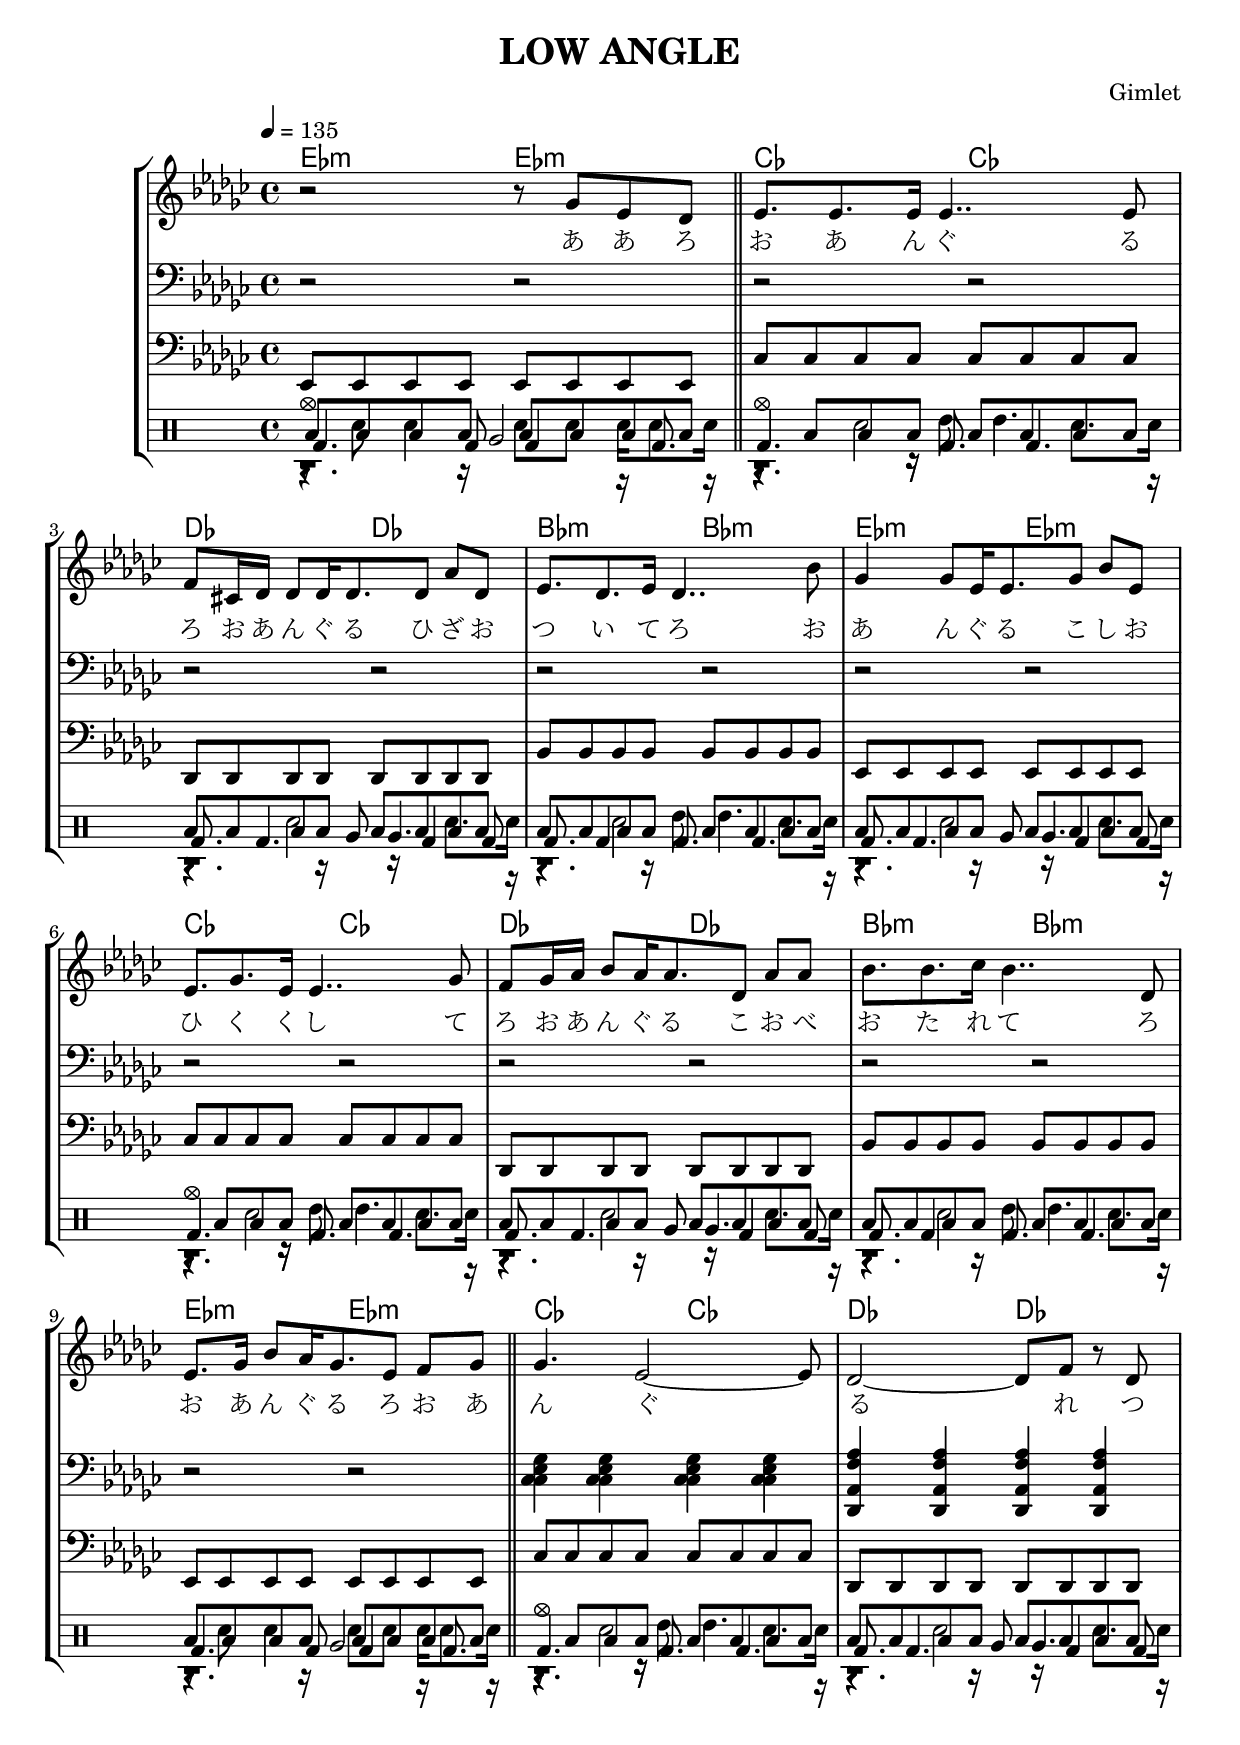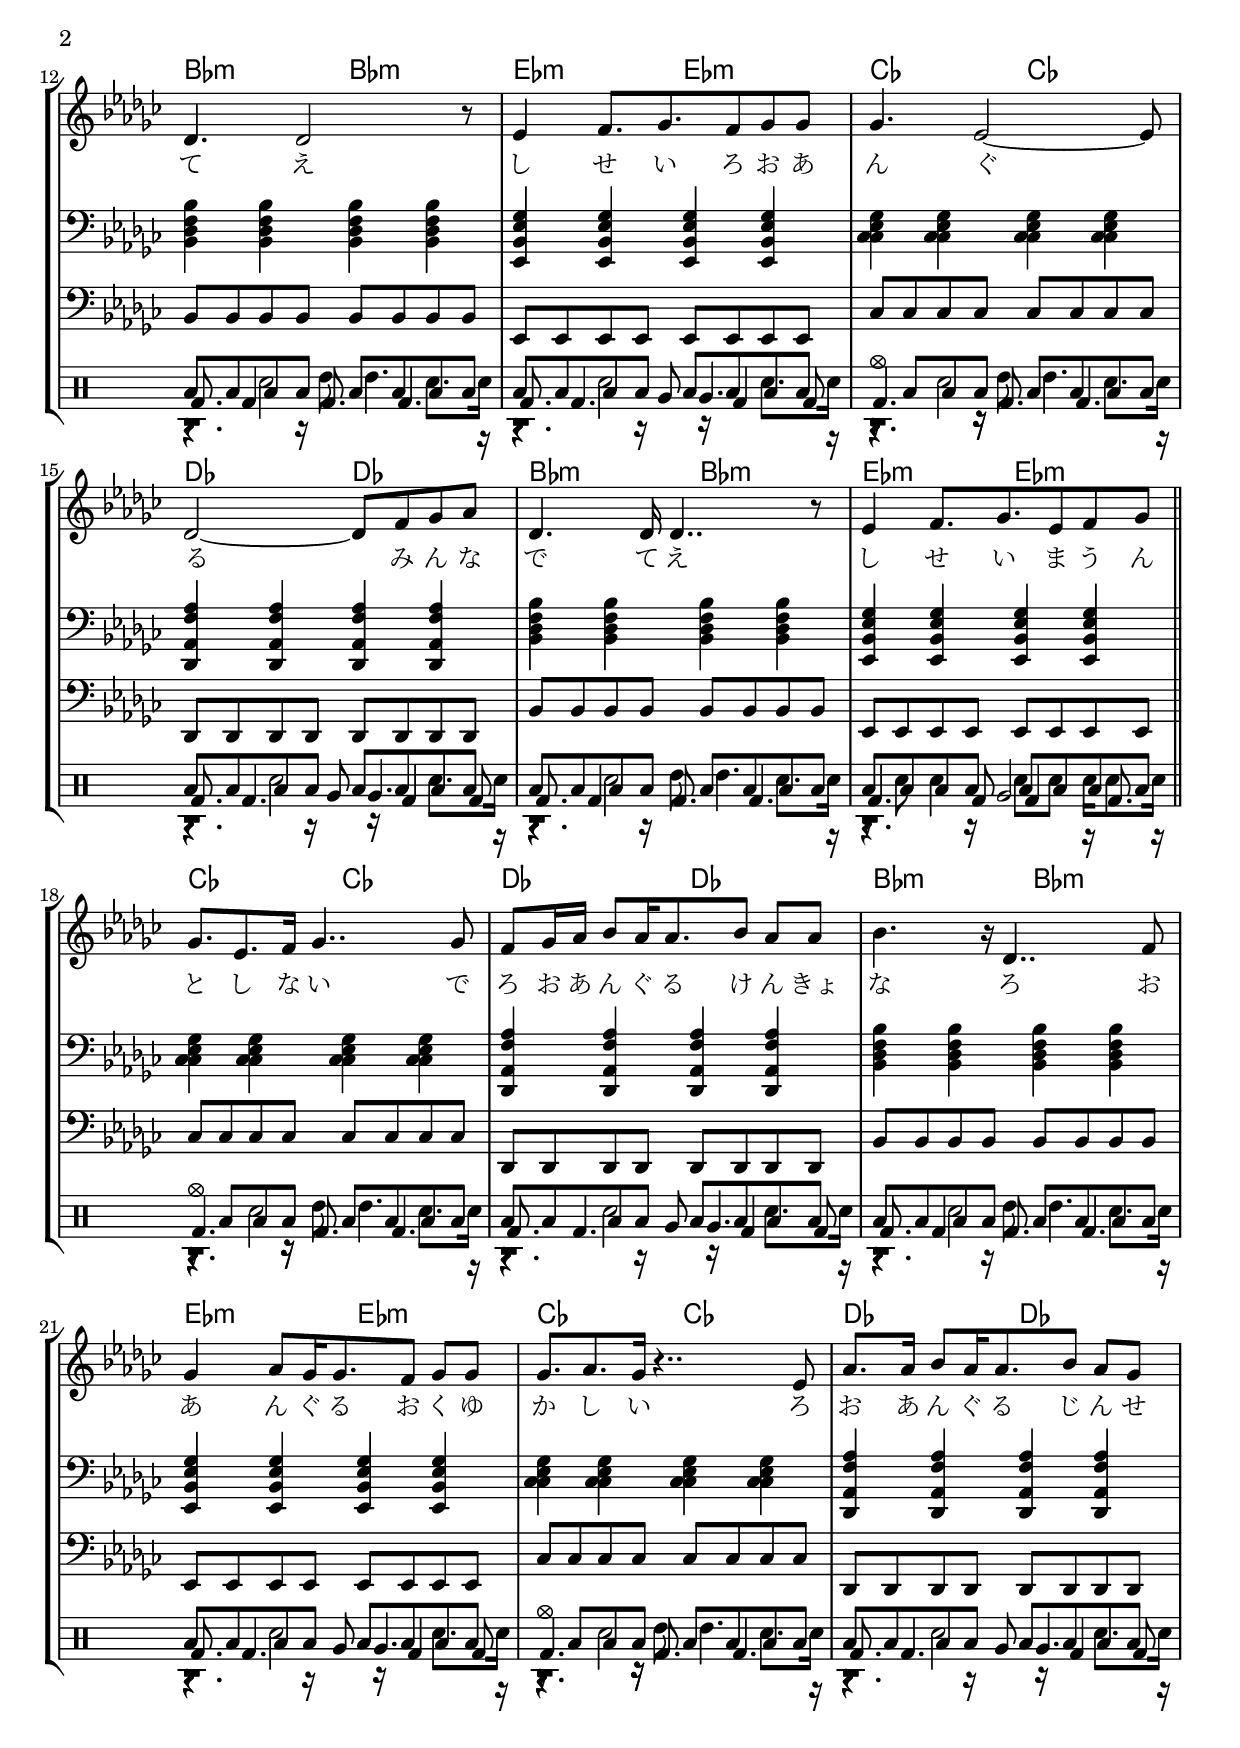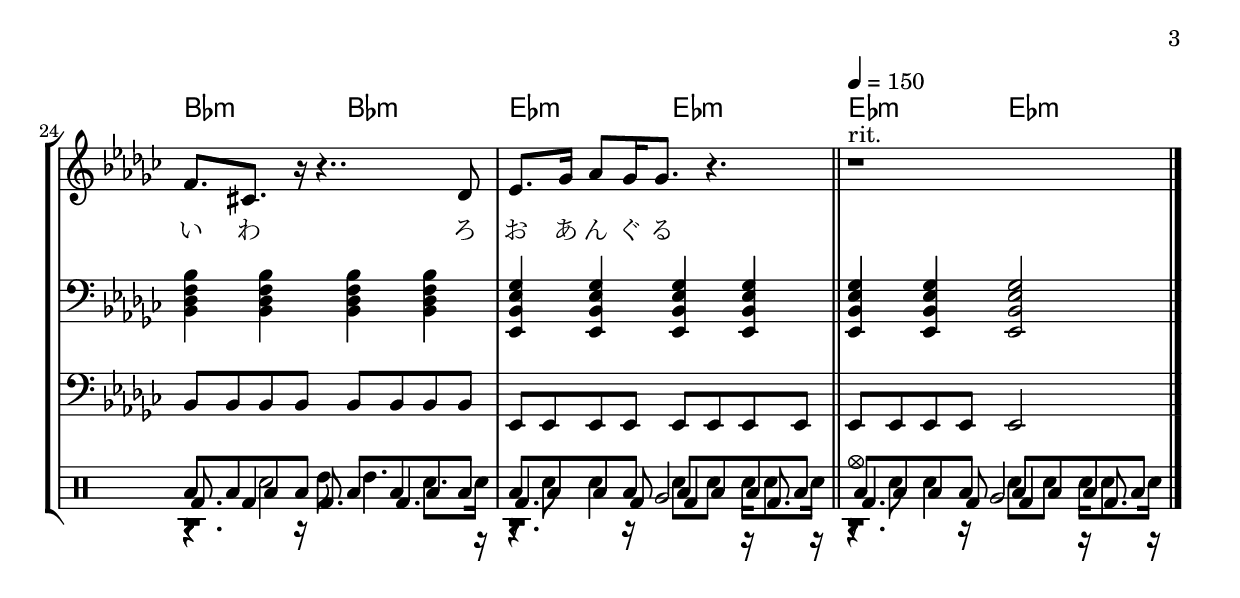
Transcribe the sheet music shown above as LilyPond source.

\version "2.12.1"

\header {
	title = \markup {"LOW ANGLE"}
	composer = \markup \center-column {Gimlet}
}

harmony = \chordmode {
	es2:m es:m 

	ces ces des des bes:m bes:m es:m es:m ces ces des des bes:m bes:m es:m es:m 

	ces ces des des bes:m bes:m es:m es:m ces ces des des bes:m bes:m es:m es:m 

	ces ces des des bes:m bes:m es:m es:m ces ces des des bes:m bes:m es:m es:m 

	es:m es:m 
}

melody = {
	\key ges \major
	\tempo 4 = 135
	r2 r8 
	\set Staff.midiInstrument = #"fss0.35"
	\set Staff.midiMinimumVolume = #0.7
	\set Staff.midiMaximumVolume = #0.9
	ges'8  es'8  des'8 
	es'8.  es'8.  es'16  es'4..  es'8 
	f'8  cis'16  des'16  des'8  des'16  des'8.  des'8  as'8  des'8 
	es'8.  des'8.  es'16  des'4..  bes'8 
	ges'4  ges'8  es'16  es'8.  ges'8  bes'8  es'8 
	es'8.  ges'8.  es'16  es'4..  ges'8 
	f'8  ges'16  as'16  bes'8  as'16  as'8.  des'8  as'8  as'8 
	bes'8.  bes'8.  ces''16  bes'4..  des'8 
	es'8.  ges'16  bes'8  as'16  ges'8.  	\set Staff.midiInstrument = #"mmi0.42"
	\set Staff.midiMinimumVolume = #0.7
	\set Staff.midiMaximumVolume = #0.9
	es'8  f'8  ges'8 
	ges'4.  es'2~es'8 
	des'2~des'8  f'8  r8  des'8 
	des'4.  des'2  r8 
	es'4  f'8.  ges'8.  f'8  ges'8  ges'8 
	ges'4.  es'2~es'8 
	des'2~des'8  f'8  ges'8  as'8 
	des'4.  des'16  des'4..  r8 
	es'4  f'8.  ges'8.  	\set Staff.midiInstrument = #"mmi0.42"
	\set Staff.midiMinimumVolume = #0.7
	\set Staff.midiMaximumVolume = #0.9
	es'8  f'8  ges'8 
	ges'8.  es'8.  f'16  ges'4..  ges'8 
	f'8  ges'16  as'16  bes'8  as'16  as'8.  bes'8  as'8  as'8 
	bes'4.  r16  des'4..  f'8 
	ges'4  as'8  ges'16  ges'8.  f'8  ges'8  ges'8 
	ges'8.  as'8.  ges'16  r4..  es'8 
	as'8.  as'16  bes'8  as'16  as'8.  bes'8  as'8  ges'8 
	f'8.  cis'8.  r16  r4..  des'8 
	es'8.  ges'16  as'8  ges'16  ges'8.  	r4. 	\tempo 4 = 150
	r1^"rit." \bar "|."
}

words = \lyricmode {
	
	あ  あ  ろ  お  あ  ん  ぐ  る  ろ  お  あ  ん  ぐ  る  ひ  ざ  お  つ  い  て  ろ  お  あ  ん  ぐ  る  こ  し  お  ひ  く  く  し  て  ろ  お  あ  ん  ぐ  る  こ  お  べ  お  た  れ  て  ろ  お  あ  ん  ぐ  る  
	ろ  お  あ  ん  ぐ  る  れ  つ  て  え  し  せ  い  ろ  お  あ  ん  ぐ  る  み  ん  な  で  て  え  し  せ  い  
	ま  う  ん  と  し  な  い  で  ろ  お  あ  ん  ぐ  る  け  ん  きょ  な  ろ  お  あ  ん  ぐ  る  お  く  ゆ  か  し  い  ろ  お  あ  ん  ぐ  る  じ  ん  せ  い  わ  ろ  お  あ  ん  ぐ  る  
	
}

tempochange = {
	\tempo 4 = 135
	r1 \bar "||"
	\tempo 4 = 135
	r1 | r1 | r1 | r1 | r1 | r1 | r1 | r1 \bar "||"
	\tempo 4 = 135
	r1 | r1 | r1 | r1 | r1 | r1 | r1 | r1 \bar "||"
	\tempo 4 = 135
	r1 | r1 | r1 | r1 | r1 | r1 | r1 | r1 \bar "||"
	\tempo 4 = 150
	\tempo 4 = 112 r2 \tempo 4 = 100 r2 \bar "|."
}

mainacc = {
	\clef bass
	\set Staff.midiInstrument = #"Overdriven Guitar"
	\set Staff.midiMinimumVolume = #0.3
	\set Staff.midiMaximumVolume = #0.6
	\key ges \major
	\tempo 4 = 135
	r2
	r2
	\bar "||"

	\set Staff.midiInstrument = #"Overdriven Guitar"
	\set Staff.midiMinimumVolume = #0.3
	\set Staff.midiMaximumVolume = #0.6
	r2
	r2
	r2
	r2
	r2
	r2
	r2
	r2
	r2
	r2
	r2
	r2
	r2
	r2
	r2
	r2
	\bar "||"

	\set Staff.midiInstrument = #"Overdriven Guitar"
	\set Staff.midiMinimumVolume = #0.3
	\set Staff.midiMaximumVolume = #0.6
	<ces ces es ges>4 <ces ces es ges>4
	<ces ces es ges>4 <ces ces es ges>4
	<des, as, f as>4 <des, as, f as>4
	<des, as, f as>4 <des, as, f as>4
	<bes, des f bes>4 <bes, des f bes>4
	<bes, des f bes>4 <bes, des f bes>4
	<es, bes, es ges>4 <es, bes, es ges>4
	<es, bes, es ges>4 <es, bes, es ges>4
	<ces ces es ges>4 <ces ces es ges>4
	<ces ces es ges>4 <ces ces es ges>4
	<des, as, f as>4 <des, as, f as>4
	<des, as, f as>4 <des, as, f as>4
	<bes, des f bes>4 <bes, des f bes>4
	<bes, des f bes>4 <bes, des f bes>4
	<es, bes, es ges>4 <es, bes, es ges>4
	<es, bes, es ges>4 <es, bes, es ges>4
	\bar "||"

	\set Staff.midiInstrument = #"Overdriven Guitar"
	\set Staff.midiMinimumVolume = #0.3
	\set Staff.midiMaximumVolume = #0.6
	<ces ces es ges>4 <ces ces es ges>4
	<ces ces es ges>4 <ces ces es ges>4
	<des, as, f as>4 <des, as, f as>4
	<des, as, f as>4 <des, as, f as>4
	<bes, des f bes>4 <bes, des f bes>4
	<bes, des f bes>4 <bes, des f bes>4
	<es, bes, es ges>4 <es, bes, es ges>4
	<es, bes, es ges>4 <es, bes, es ges>4
	<ces ces es ges>4 <ces ces es ges>4
	<ces ces es ges>4 <ces ces es ges>4
	<des, as, f as>4 <des, as, f as>4
	<des, as, f as>4 <des, as, f as>4
	<bes, des f bes>4 <bes, des f bes>4
	<bes, des f bes>4 <bes, des f bes>4
	<es, bes, es ges>4 <es, bes, es ges>4
	<es, bes, es ges>4 <es, bes, es ges>4
	\bar "||"

	\set Staff.midiInstrument = #"Overdriven Guitar"
	\set Staff.midiMinimumVolume = #0.3
	\set Staff.midiMaximumVolume = #0.6
	\tempo 4 = 150
	<es, bes, es ges>4 <es, bes, es ges>4
	<es, bes, es ges>2
	\bar "|."
}

subacc = {
	\clef bass
	\set Staff.midiInstrument = #"Electric Bass (pick)"
	\set Staff.midiMinimumVolume = #0.3
	\set Staff.midiMaximumVolume = #0.6
	\key ges \major
	\tempo 4 = 135
	es,8 es,8 es,8 es,8
	es,8 es,8 es,8 es,8
	\bar "||"

	\set Staff.midiInstrument = #"Electric Bass (pick)"
	\set Staff.midiMinimumVolume = #0.3
	\set Staff.midiMaximumVolume = #0.6
	ces8 ces8 ces8 ces8
	ces8 ces8 ces8 ces8
	des,8 des,8 des,8 des,8
	des,8 des,8 des,8 des,8
	bes,8 bes,8 bes,8 bes,8
	bes,8 bes,8 bes,8 bes,8
	es,8 es,8 es,8 es,8
	es,8 es,8 es,8 es,8
	ces8 ces8 ces8 ces8
	ces8 ces8 ces8 ces8
	des,8 des,8 des,8 des,8
	des,8 des,8 des,8 des,8
	bes,8 bes,8 bes,8 bes,8
	bes,8 bes,8 bes,8 bes,8
	es,8 es,8 es,8 es,8
	es,8 es,8 es,8 es,8
	\bar "||"

	\set Staff.midiInstrument = #"Electric Bass (pick)"
	\set Staff.midiMinimumVolume = #0.3
	\set Staff.midiMaximumVolume = #0.6
	ces8 ces8 ces8 ces8
	ces8 ces8 ces8 ces8
	des,8 des,8 des,8 des,8
	des,8 des,8 des,8 des,8
	bes,8 bes,8 bes,8 bes,8
	bes,8 bes,8 bes,8 bes,8
	es,8 es,8 es,8 es,8
	es,8 es,8 es,8 es,8
	ces8 ces8 ces8 ces8
	ces8 ces8 ces8 ces8
	des,8 des,8 des,8 des,8
	des,8 des,8 des,8 des,8
	bes,8 bes,8 bes,8 bes,8
	bes,8 bes,8 bes,8 bes,8
	es,8 es,8 es,8 es,8
	es,8 es,8 es,8 es,8
	\bar "||"

	\set Staff.midiInstrument = #"Electric Bass (pick)"
	\set Staff.midiMinimumVolume = #0.3
	\set Staff.midiMaximumVolume = #0.6
	ces8 ces8 ces8 ces8
	ces8 ces8 ces8 ces8
	des,8 des,8 des,8 des,8
	des,8 des,8 des,8 des,8
	bes,8 bes,8 bes,8 bes,8
	bes,8 bes,8 bes,8 bes,8
	es,8 es,8 es,8 es,8
	es,8 es,8 es,8 es,8
	ces8 ces8 ces8 ces8
	ces8 ces8 ces8 ces8
	des,8 des,8 des,8 des,8
	des,8 des,8 des,8 des,8
	bes,8 bes,8 bes,8 bes,8
	bes,8 bes,8 bes,8 bes,8
	es,8 es,8 es,8 es,8
	es,8 es,8 es,8 es,8
	\bar "||"

	\set Staff.midiInstrument = #"Electric Bass (pick)"
	\set Staff.midiMinimumVolume = #0.3
	\set Staff.midiMaximumVolume = #0.6
	\tempo 4 = 150
	es,8 es,8 es,8 es,8
	es,2
	\bar "|."
}

percA = {
	\drummode {
	r8 sn8 sn4 sn8 sn8 sn16 sn8 sn16  \bar "||"
	r4 sn2 sn8. sn16  |r4 sn2 sn8. sn16  |r4 sn2 sn8. sn16  |r4 sn2 sn8. sn16  |r4 sn2 sn8. sn16  |r4 sn2 sn8. sn16  |r4 sn2 sn8. sn16  |r8 sn8 sn4 sn8 sn8 sn16 sn8 sn16  \bar "||"
	r4 sn2 sn8. sn16  |r4 sn2 sn8. sn16  |r4 sn2 sn8. sn16  |r4 sn2 sn8. sn16  |r4 sn2 sn8. sn16  |r4 sn2 sn8. sn16  |r4 sn2 sn8. sn16  |r8 sn8 sn4 sn8 sn8 sn16 sn8 sn16  \bar "||"
	r4 sn2 sn8. sn16  |r4 sn2 sn8. sn16  |r4 sn2 sn8. sn16  |r4 sn2 sn8. sn16  |r4 sn2 sn8. sn16  |r4 sn2 sn8. sn16  |r4 sn2 sn8. sn16  |r8 sn8 sn4 sn8 sn8 sn16 sn8 sn16  \bar "||"
	r8 sn8 sn4 sn8 sn8 sn16 sn8 sn16  \bar "|."
	}
}

percB = {
	\drummode {
	r1  \bar "||"
	r4. r16 tommh8 tommh4. r16  |r1  |r4. r16 tommh8 tommh4. r16  |r1  |r4. r16 tommh8 tommh4. r16  |r1  |r4. r16 tommh8 tommh4. r16  |r1  \bar "||"
	r4. r16 tommh8 tommh4. r16  |r1  |r4. r16 tommh8 tommh4. r16  |r1  |r4. r16 tommh8 tommh4. r16  |r1  |r4. r16 tommh8 tommh4. r16  |r1  \bar "||"
	r4. r16 tommh8 tommh4. r16  |r1  |r4. r16 tommh8 tommh4. r16  |r1  |r4. r16 tommh8 tommh4. r16  |r1  |r4. r16 tommh8 tommh4. r16  |r1  \bar "||"
	r1  \bar "|."
	}
}

percC = {
	\drummode {
	toml8 toml8 toml8 toml8 toml8 toml8 toml8 toml8  \bar "||"
	r8 toml8 toml8 toml8 toml8 toml8 toml8 toml8  |toml8 toml8 toml8 toml8 toml8 toml8 toml8 toml8  |toml8 toml8 toml8 toml8 toml8 toml8 toml8 toml8  |toml8 toml8 toml8 toml8 toml8 toml8 toml8 toml8  |r8 toml8 toml8 toml8 toml8 toml8 toml8 toml8  |toml8 toml8 toml8 toml8 toml8 toml8 toml8 toml8  |toml8 toml8 toml8 toml8 toml8 toml8 toml8 toml8  |toml8 toml8 toml8 toml8 toml8 toml8 toml8 toml8  \bar "||"
	r8 toml8 toml8 toml8 toml8 toml8 toml8 toml8  |toml8 toml8 toml8 toml8 toml8 toml8 toml8 toml8  |toml8 toml8 toml8 toml8 toml8 toml8 toml8 toml8  |toml8 toml8 toml8 toml8 toml8 toml8 toml8 toml8  |r8 toml8 toml8 toml8 toml8 toml8 toml8 toml8  |toml8 toml8 toml8 toml8 toml8 toml8 toml8 toml8  |toml8 toml8 toml8 toml8 toml8 toml8 toml8 toml8  |toml8 toml8 toml8 toml8 toml8 toml8 toml8 toml8  \bar "||"
	r8 toml8 toml8 toml8 toml8 toml8 toml8 toml8  |toml8 toml8 toml8 toml8 toml8 toml8 toml8 toml8  |toml8 toml8 toml8 toml8 toml8 toml8 toml8 toml8  |toml8 toml8 toml8 toml8 toml8 toml8 toml8 toml8  |r8 toml8 toml8 toml8 toml8 toml8 toml8 toml8  |toml8 toml8 toml8 toml8 toml8 toml8 toml8 toml8  |toml8 toml8 toml8 toml8 toml8 toml8 toml8 toml8  |toml8 toml8 toml8 toml8 toml8 toml8 toml8 toml8  \bar "||"
	toml8 toml8 toml8 toml8 toml8 toml8 toml8 toml8  \bar "|."
	}
}

percD = {
	\drummode {
	r4. r16 tomfh2 r16  \bar "||"
	r1  |r4. r16 tomfh8 tomfh4. r16  |r1  |r4. r16 tomfh8 tomfh4. r16  |r1  |r4. r16 tomfh8 tomfh4. r16  |r1  |r4. r16 tomfh2 r16  \bar "||"
	r1  |r4. r16 tomfh8 tomfh4. r16  |r1  |r4. r16 tomfh8 tomfh4. r16  |r1  |r4. r16 tomfh8 tomfh4. r16  |r1  |r4. r16 tomfh2 r16  \bar "||"
	r1  |r4. r16 tomfh8 tomfh4. r16  |r1  |r4. r16 tomfh8 tomfh4. r16  |r1  |r4. r16 tomfh8 tomfh4. r16  |r1  |r4. r16 tomfh2 r16  \bar "||"
	r4. r16 tomfh2 r16  \bar "|."
	}
}

percE = {
	\drummode {
	bd4. bd8 bd4 r16 bd8.  \bar "||"
	bd4. r16 bd8. bd4.  |bd8. bd4. r16 bd4 bd8  |bd8. bd4 bd8. bd4.  |bd8. bd4. r16 bd4 bd8  |bd4. r16 bd8. bd4.  |bd8. bd4. r16 bd4 bd8  |bd8. bd4 bd8. bd4.  |bd4. bd8 bd4 r16 bd8.  \bar "||"
	bd4. r16 bd8. bd4.  |bd8. bd4. r16 bd4 bd8  |bd8. bd4 bd8. bd4.  |bd8. bd4. r16 bd4 bd8  |bd4. r16 bd8. bd4.  |bd8. bd4. r16 bd4 bd8  |bd8. bd4 bd8. bd4.  |bd4. bd8 bd4 r16 bd8.  \bar "||"
	bd4. r16 bd8. bd4.  |bd8. bd4. r16 bd4 bd8  |bd8. bd4 bd8. bd4.  |bd8. bd4. r16 bd4 bd8  |bd4. r16 bd8. bd4.  |bd8. bd4. r16 bd4 bd8  |bd8. bd4 bd8. bd4.  |bd4. bd8 bd4 r16 bd8.  \bar "||"
	bd4. bd8 bd4 r16 bd8.  \bar "|."
	}
}

percF = {
	\drummode {
	cymc1  \bar "||"
	cymc1  |r1 |r1 |r1 |cymc1  |r1 |r1 |r1 \bar "||"
	cymc1  |r1 |r1 |r1 |cymc1  |r1 |r1 |r1 \bar "||"
	cymc1  |r1 |r1 |r1 |cymc1  |r1 |r1 |r1 \bar "||"
	cymc1  \bar "|."
	}
}

\score {
	<<
		\new StaffGroup <<
			\new ChordNames {\harmony}
			\new Voice = "melody" {\melody}
			\new Lyrics \lyricsto "melody" \words
			\new Staff = "mainacc" {\mainacc}
			\new Staff = "subacc" {\subacc}
			\new DrumStaff <<
				\new DrumVoice {\percA}
				\new DrumVoice {\percB}
				\new DrumVoice {\percC}
				\new DrumVoice {\percD}
				\new DrumVoice {\percE}
				\new DrumVoice {\percF}
			>>
		>>
	>>
	\layout { }
}
